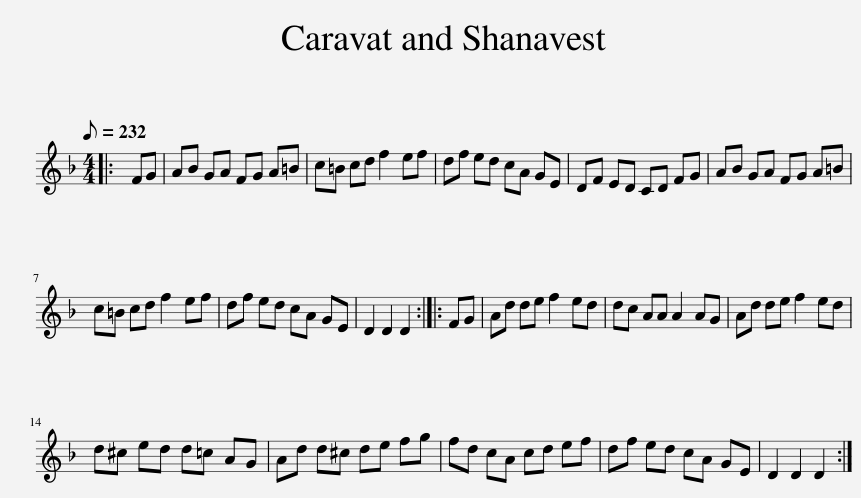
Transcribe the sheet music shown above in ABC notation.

X:1
L:1/8
Q:1/8=232
M:4/4
I:linebreak $
K:Dmin
V:1 treble
V:1
|: FG | AB GA FG A=B | c=B cd f2 ef | df ed cA GE | DF ED CD FG | %5
 AB GA FG A=B |$ c=B cd f2 ef | df ed cA GE | D2 D2 D2 :: FG | %10
 Ad de f2 ed | dc AA A2 AG | Ad de f2 ed |$ d^c ed d=c AG | Ad d^c de fg | %15
 fd cA cd ef | df ed cA GE | D2 D2 D2 :| %18
